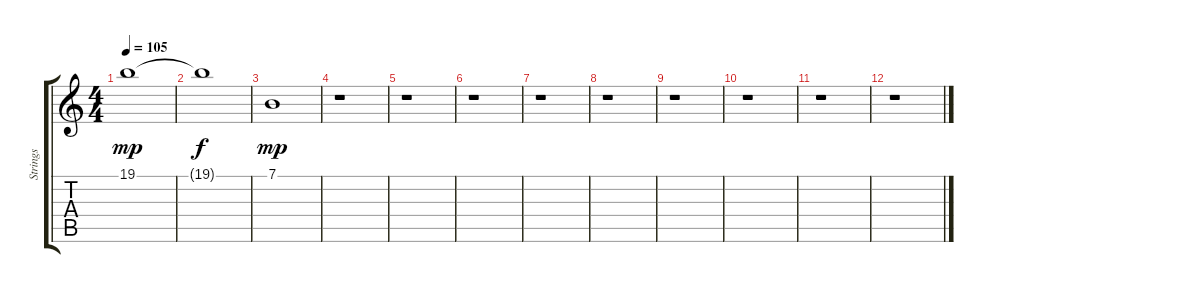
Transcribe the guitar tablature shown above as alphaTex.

\track ("Strings " "Strings ") {instrument synthstrings1}
\staff {score tabs}
\tuning (E4 B3 G3 D3 A2 E2) {hide}
\ts (4 4)
\tempo 105
\clef g2
\ks c
19.1.1{dy mp} |
19.1{t}.1{dy f} |
7.1.1{dy mp} |
r.1 |
r.1 |
r.1 |
r.1 |
r.1 |
r.1 |
r.1 |
r.1 |
r.1
